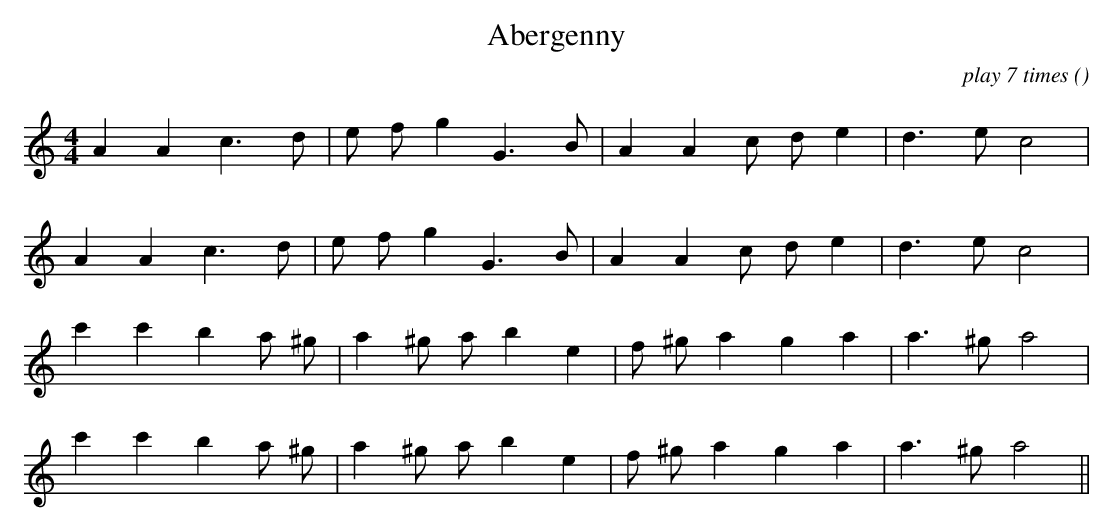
X:1
T: Abergenny
C:play 7 times
O:
M:4/4
K:Am
M:4/4
L:1/16
A4 A4 c6 d2 |e2 f2 g4 G6 B2 |A4 A4 c2 d2 e4 |d6 e2 c8 |
A4 A4 c6 d2 |e2 f2 g4 G6 B2 |A4 A4 c2 d2 e4 |d6 e2 c8 |
c'4 c'4 b4 a2 ^g2 |a4 ^g2 a2 b4 e4 |f2 ^g2 a4 g4 a4 |a6 ^g2 a8 |
c'4 c'4 b4 a2 ^g2 |a4 ^g2 a2 b4 e4 |f2 ^g2 a4 g4 a4 |a6 ^g2 a8 ||
